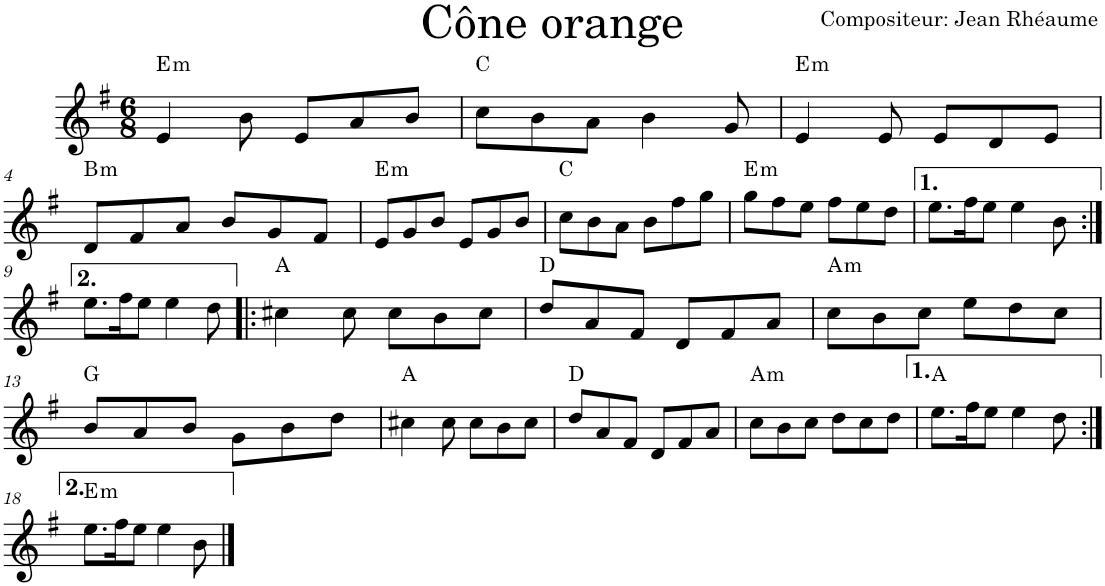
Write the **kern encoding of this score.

**kern	**harte
*part1	*part1
*staff1	*
*I"Violon	*
*I'Vln.	*
*clefG2	*
*k[f#]	*
*M6/8	*
=1	=1
!	!LO:H:kt=m
4e/	E:min
8b\	.
8e/L	.
8a/	.
8b/J	.
=2	=2
8cc\L	C:maj
8b\	.
8a\J	.
4b\	.
8g/	.
=3	=3
!	!LO:H:kt=m
4e/	E:min
8e/	.
8e/L	.
8d/	.
8e/J	.
!!LO:LB:g=z
=4	=4
!	!LO:H:kt=m
8d/L	B:min
8f#/	.
8a/J	.
8b/L	.
8g/	.
8f#/J	.
=5	=5
!	!LO:H:kt=m
8e/L	E:min
8g/	.
8b/J	.
8e/L	.
8g/	.
8b/J	.
=6	=6
8cc\L	C:maj
8b\	.
8a\J	.
8b\L	.
8ff#\	.
8gg\J	.
=7	=7
!	!LO:H:kt=m
8gg\L	E:min
8ff#\	.
8ee\J	.
8ff#\L	.
8ee\	.
8dd\J	.
=8	=8
8.ee\L	.
16ff#\K	.
8ee\J	.
4ee\	.
8b\	.
!!LO:LB:g=z
=9:|!	=9:|!
8.ee\L	.
16ff#\K	.
8ee\J	.
4ee\	.
8dd\	.
=10!|:	=10!|:
4cc#X\	A:maj
8cc#\	.
8cc#\L	.
8b\	.
8cc#\J	.
=11	=11
8dd/L	D:maj
8a/	.
8f#/J	.
8d/L	.
8f#/	.
8a/J	.
=12	=12
!	!LO:H:kt=m
8cc\L	A:min
8b\	.
8cc\J	.
8ee\L	.
8dd\	.
8cc\J	.
!!LO:LB:g=z
=13	=13
8b/L	G:maj
8a/	.
8b/J	.
8g\L	.
8b\	.
8dd\J	.
=14	=14
4cc#X\	A:maj
8cc#\	.
8cc#\L	.
8b\	.
8cc#\J	.
=15	=15
8dd/L	D:maj
8a/	.
8f#/J	.
8d/L	.
8f#/	.
8a/J	.
=16	=16
!	!LO:H:kt=m
8cc\L	A:min
8b\	.
8cc\J	.
8dd\L	.
8cc\	.
8dd\J	.
=17	=17
8.ee\L	A:maj
16ff#\K	.
8ee\J	.
4ee\	.
8dd\	.
!!LO:LB:g=z
=18:|!	=18:|!
!	!LO:H:kt=m
8.ee\L	E:min
16ff#\K	.
8ee\J	.
4ee\	.
8b\	.
==	==
*-	*-
